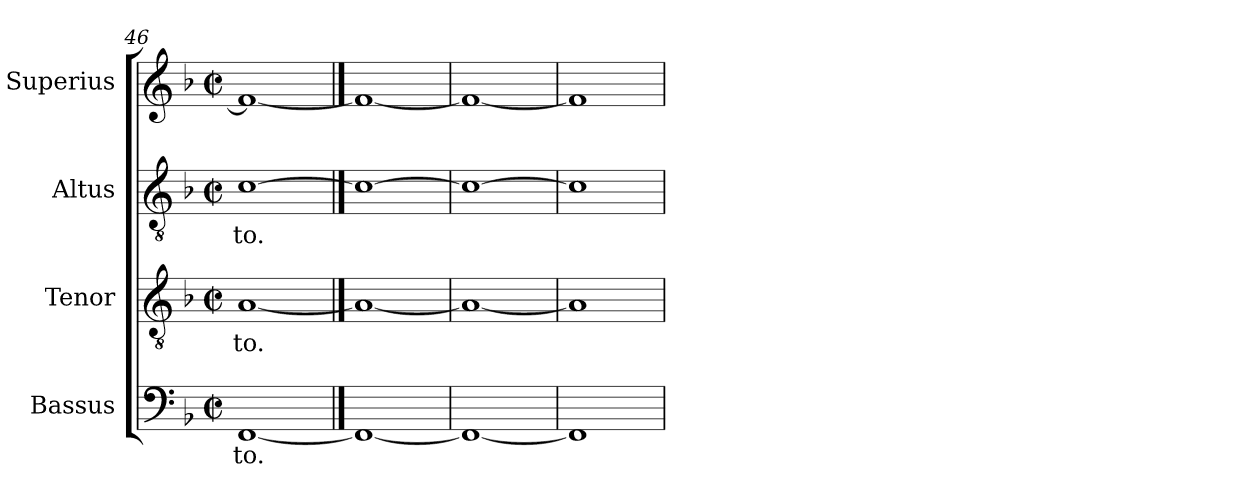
**kern	**text	**kern	**text	**kern	**text	**kern
*part4	*part4	*part3	*part3	*part2	*part2	*part1
*staff4	*staff4	*staff3	*staff3	*staff2	*staff2	*staff1
*I"Bassus	*	*I"Tenor	*	*I"Altus	*	*I"Superius
*I'B.	*	*I'T.	*	*I'T.	*	*I'S.
*clefF4	*	*clefGv2	*	*clefGv2	*	*clefG2
*	*	*ITrd7c12	*	*ITrd7c12	*	*
*k[b-]	*	*k[b-]	*	*k[b-]	*	*k[b-]
*F:	*	*F:	*	*F:	*	*F:
*M2/2	*	*M2/2	*	*M2/2	*	*M2/2
*met(c|)	*	*met(c|)	*	*met(c|)	*	*met(c|)
=46	=46	=46	=46	=46	=46	=46
!	!LO:LY:b:color=#000000	!	!	!	!	!
!	!	!	!LO:LY:b:color=#000000	!	!	!
!	!	!	!	!	!LO:LY:b:color=#000000	!
[1FFi	-to.	[1AAi	-to.	[1Ci	-to.	1fi_<
==47	==47	==47	==47	==47	==47	==47
1FFi_	.	1AAi_	.	1Ci_	.	1fi_
=48	=48	=48	=48	=48	=48	=48
1FFi_	.	1AAi_	.	1Ci_	.	1fi_
=49	=49	=49	=49	=49	=49	=49
1FFi]	.	1AAi]	.	1Ci]	.	1fi]
=	=	=	=	=	=	=
*-	*-	*-	*-	*-	*-	*-
